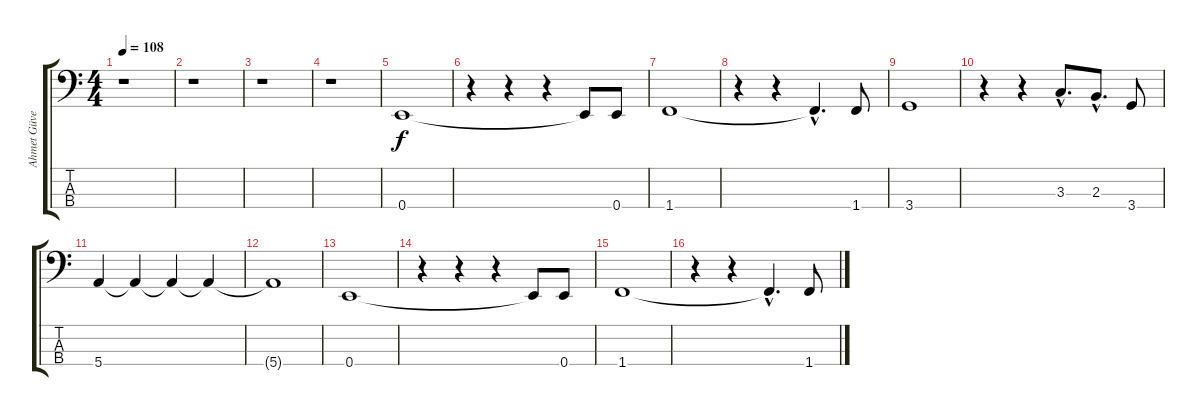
\track ("Ahmet Güvenç (bass)" "Ahmet Güve") {instrument electricbassfinger}
\staff {score tabs}
\tuning (G2 D2 A1 E1) {hide}
\ts (4 4)
\tempo 108
\clef f4
\ks c
r.1{dy f instrument electricbassfinger} |
r.1 |
r.1 |
r.1 |
0.4.1 |
r.4 r.4 r.4 0.4{t}.8 0.4.8 |
1.4.1 |
r.4 r.4 1.4{hac t}.4{d} 1.4.8 |
3.4.1 |
r.4 r.4 3.3{hac}.8{d} 2.3{hac}.8{d} 3.4.8 |
5.4.4 5.4{t}.4 5.4{t}.4 5.4{t}.4 |
5.4{t}.1 |
0.4.1 |
r.4 r.4 r.4 0.4{t}.8 0.4.8 |
1.4.1 |
r.4 r.4 1.4{hac t}.4{d} 1.4.8
